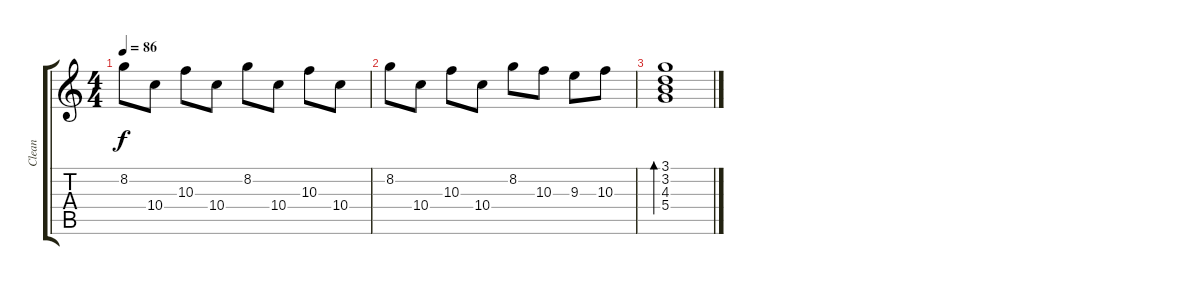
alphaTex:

\track ("Clean" "Clean") {instrument electricguitarclean}
\staff {score tabs}
\tuning (E4 B3 G3 D3 A2 E2) {hide}
\ts (4 4)
\tempo 86
\clef g2
\ks c
8.2.8{dy f} 10.4.8 10.3.8 10.4.8 8.2.8 10.4.8 10.3.8 10.4.8 |
8.2.8 10.4.8 10.3.8 10.4.8 8.2.8 10.3.8 9.3.8 10.3.8 |
(3.1 3.2 4.3 5.4).1{bd 60}
